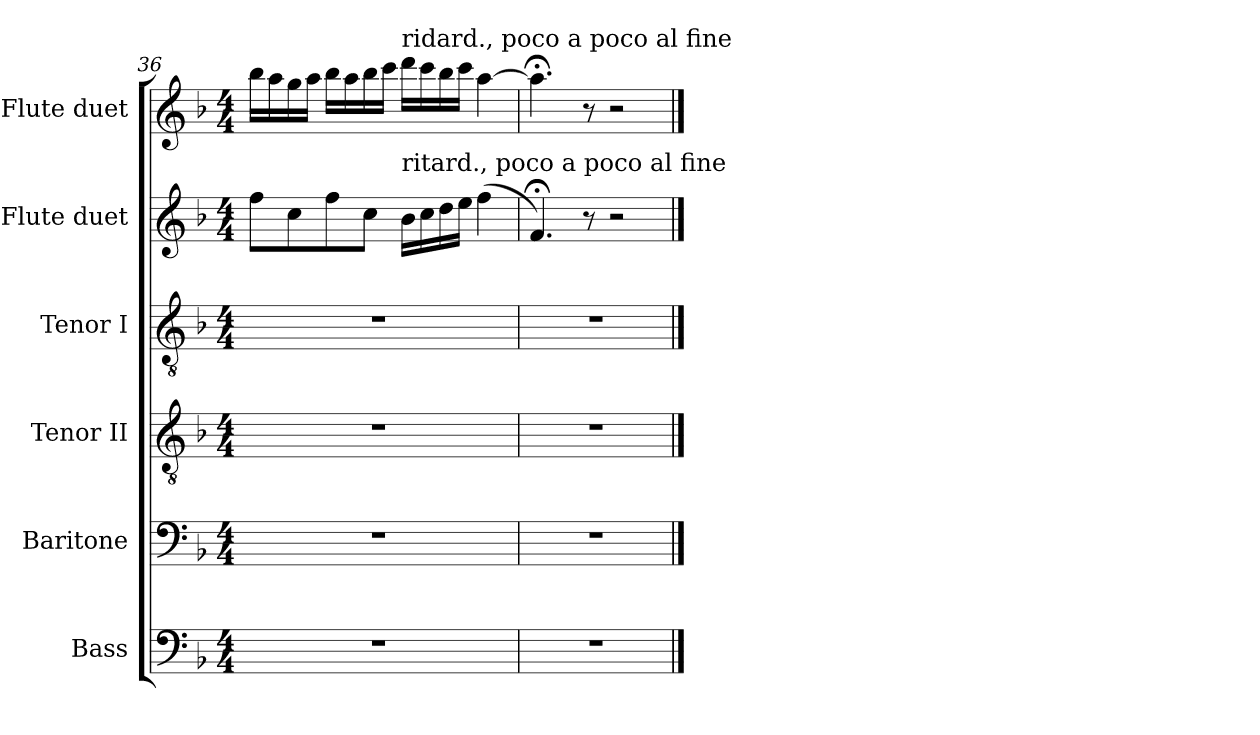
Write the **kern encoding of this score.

**kern	**kern	**kern	**kern	**kern	**kern
*part6	*part5	*part4	*part3	*part2	*part1
*staff6	*staff5	*staff4	*staff3	*staff2	*staff1
*I"Bass	*I"Baritone	*I"Tenor II	*I"Tenor I	*I"Flute duet	*I"Flute duet
*I'Bass	*I'Bari	*I'T. II	*I'T. I	*I'Fl. duet	*I'Fl. duet
*clefF4	*clefF4	*clefGv2	*clefGv2	*clefG2	*clefG2
*k[b-]	*k[b-]	*k[b-]	*k[b-]	*k[b-]	*k[b-]
*M4/4	*M4/4	*M4/4	*M4/4	*M4/4	*M4/4
=36	=36	=36	=36	=36	=36
1r	1r	1r	1r	8ff\L	16bb-\LL
.	.	.	.	.	16aa\
.	.	.	.	8cc\	16gg\
.	.	.	.	.	16aa\JJ
.	.	.	.	8ff\	16bb-\LL
.	.	.	.	.	16aa\
.	.	.	.	8cc\J	16bb-\
.	.	.	.	.	16ccc\JJ
*	*	*	*	*	*MM50
!	!	!	!	!	!LO:TX:a:t=ridard., poco a poco al fine
!	!	!	!	!LO:TX:a:t=ritard., poco a poco al fine	!
.	.	.	.	16b-\LL	16ddd\LL
.	.	.	.	16cc\	16ccc\
*	*	*	*	*	*MM40
.	.	.	.	16dd\	16bb-\
*	*	*	*	*	*MM30
.	.	.	.	16ee\JJ	16ccc\JJ
.	.	.	.	(4ff\	[4aa\
=37	=37	=37	=37	=37	=37
*	*	*	*	*	*MM20
1r	1r	1r	1r	4.f;</)	4.aa;<\]
*	*	*	*	*	*MM300
.	.	.	.	8r	8r
.	.	.	.	2r	2r
==	==	==	==	==	==
*-	*-	*-	*-	*-	*-
